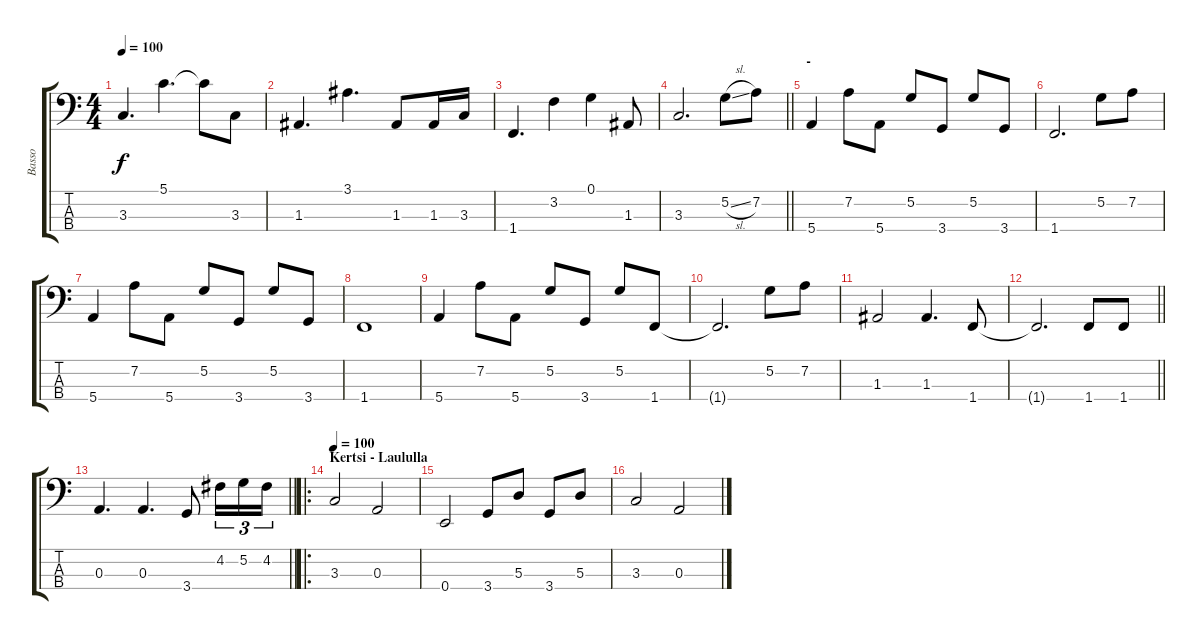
\track ("Basso" "Basso") {instrument electricbasspick}
\staff {score tabs}
\tuning (G2 D2 A1 E1) {hide}
\ts (4 4)
\tempo 100
\clef f4
\ks c
3.3.4{d dy f} 5.1.4{d} 5.1{t}.8 3.3.8 |
1.3.4{d} 3.1.4{d} 1.3.8 1.3.16 3.3.16 |
1.4.4{d} 3.2.4 0.1.4 1.3.8 |
\barLineRight lightlight
3.3.2{d} 5.2{sl}.8 7.2.8 |
\section ("" "-")
5.4.4 7.2.8 5.4.8 5.2.8 3.4.8 5.2.8 3.4.8 |
1.4.2{d} 5.2.8 7.2.8 |
5.4.4 7.2.8 5.4.8 5.2.8 3.4.8 5.2.8 3.4.8 |
1.4.1 |
5.4.4 7.2.8 5.4.8 5.2.8 3.4.8 5.2.8 1.4.8 |
1.4{t}.2{d} 5.2.8 7.2.8 |
1.3.2 1.3.4{d} 1.4.8 |
\barLineRight lightlight
1.4{t}.2{d} 1.4.8 1.4.8 |
\barLineRight lightlight
0.3.4{d} 0.3.4{d} 3.4.8 4.2.16{tu (3 2)} 5.2.16{tu (3 2)} 4.2.16{tu (3 2)} |
\ro
\section ("" "Kertsi - Laululla")
\tempo 100
3.3.2 0.3.2 |
0.4.2 3.4.8 5.3.8 3.4.8 5.3.8 |
3.3.2 0.3.2
